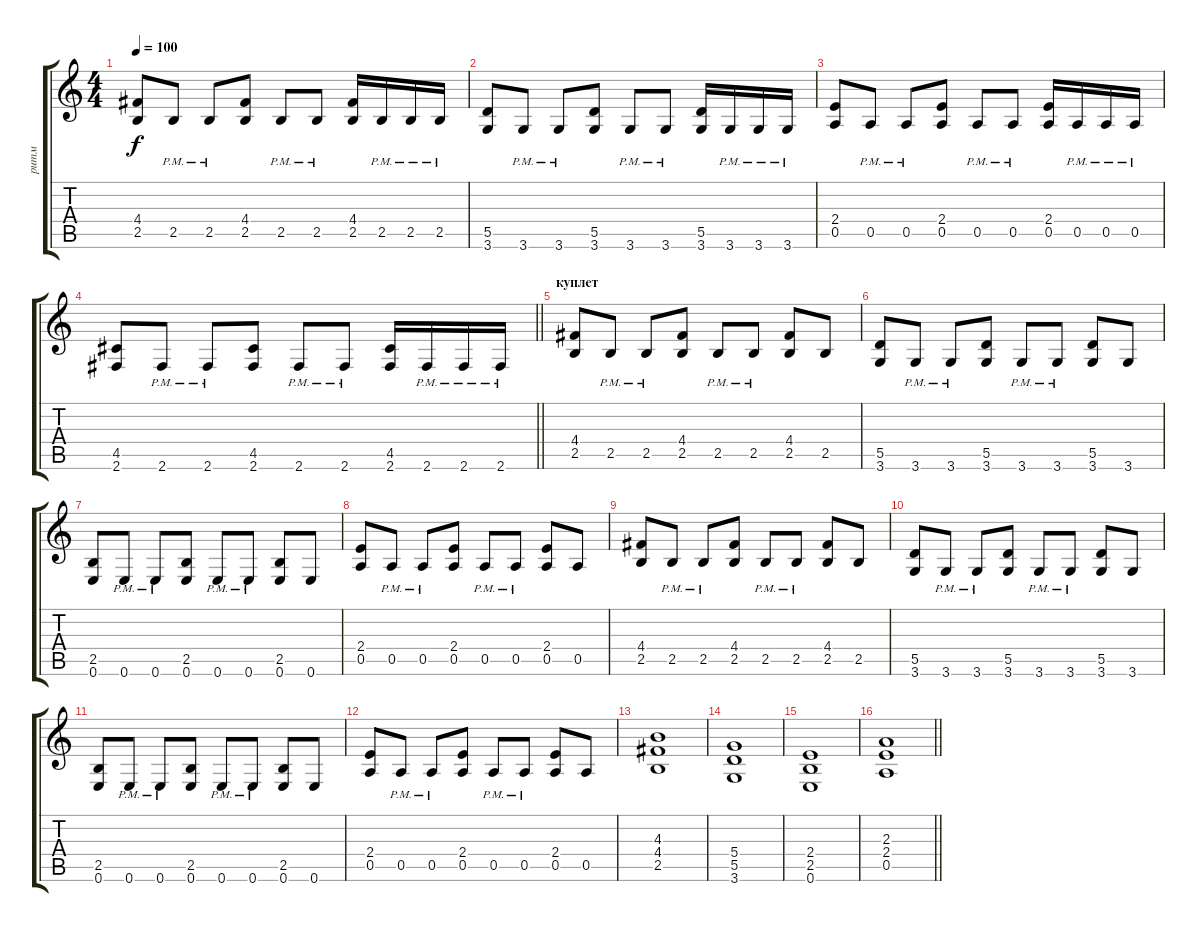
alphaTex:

\track ("ритм" "ритм") {instrument distortionguitar}
\staff {score tabs}
\tuning (E4 B3 G3 D3 A2 E2) {hide}
\ts (4 4)
\tempo 100
\clef g2
\ks c
(4.4 2.5).8{dy f} 2.5{pm}.8 2.5{pm}.8 (4.4 2.5).8 2.5{pm}.8 2.5{pm}.8 (4.4 2.5).16 2.5{pm}.16 2.5{pm}.16 2.5{pm}.16 |
(5.5 3.6).8 3.6{pm}.8 3.6{pm}.8 (5.5 3.6).8 3.6{pm}.8 3.6{pm}.8 (5.5 3.6).16 3.6{pm}.16 3.6{pm}.16 3.6{pm}.16 |
(2.4 0.5).8 0.5{pm}.8 0.5{pm}.8 (2.4 0.5).8 0.5{pm}.8 0.5{pm}.8 (2.4 0.5).16 0.5{pm}.16 0.5{pm}.16 0.5{pm}.16 |
\barLineRight lightlight
(4.5 2.6).8 2.6{pm}.8 2.6{pm}.8 (4.5 2.6).8 2.6{pm}.8 2.6{pm}.8 (4.5 2.6).16 2.6{pm}.16 2.6{pm}.16 2.6{pm}.16 |
\section ("" "куплет")
(4.4 2.5).8 2.5{pm}.8 2.5{pm}.8 (4.4 2.5).8 2.5{pm}.8 2.5{pm}.8 (4.4 2.5).8 2.5.8 |
(5.5 3.6).8 3.6{pm}.8 3.6{pm}.8 (5.5 3.6).8 3.6{pm}.8 3.6{pm}.8 (5.5 3.6).8 3.6.8 |
(2.5 0.6).8 0.6{pm}.8 0.6{pm}.8 (2.5 0.6).8 0.6{pm}.8 0.6{pm}.8 (2.5 0.6).8 0.6.8 |
(2.4 0.5).8 0.5{pm}.8 0.5{pm}.8 (2.4 0.5).8 0.5{pm}.8 0.5{pm}.8 (2.4 0.5).8 0.5.8 |
(4.4 2.5).8 2.5{pm}.8 2.5{pm}.8 (4.4 2.5).8 2.5{pm}.8 2.5{pm}.8 (4.4 2.5).8 2.5.8 |
(5.5 3.6).8 3.6{pm}.8 3.6{pm}.8 (5.5 3.6).8 3.6{pm}.8 3.6{pm}.8 (5.5 3.6).8 3.6.8 |
(2.5 0.6).8 0.6{pm}.8 0.6{pm}.8 (2.5 0.6).8 0.6{pm}.8 0.6{pm}.8 (2.5 0.6).8 0.6.8 |
(2.4 0.5).8 0.5{pm}.8 0.5{pm}.8 (2.4 0.5).8 0.5{pm}.8 0.5{pm}.8 (2.4 0.5).8 0.5.8 |
(4.3 4.4 2.5).1 |
(5.4 5.5 3.6).1 |
(2.4 2.5 0.6).1 |
\barLineRight lightlight
(2.3 2.4 0.5).1
